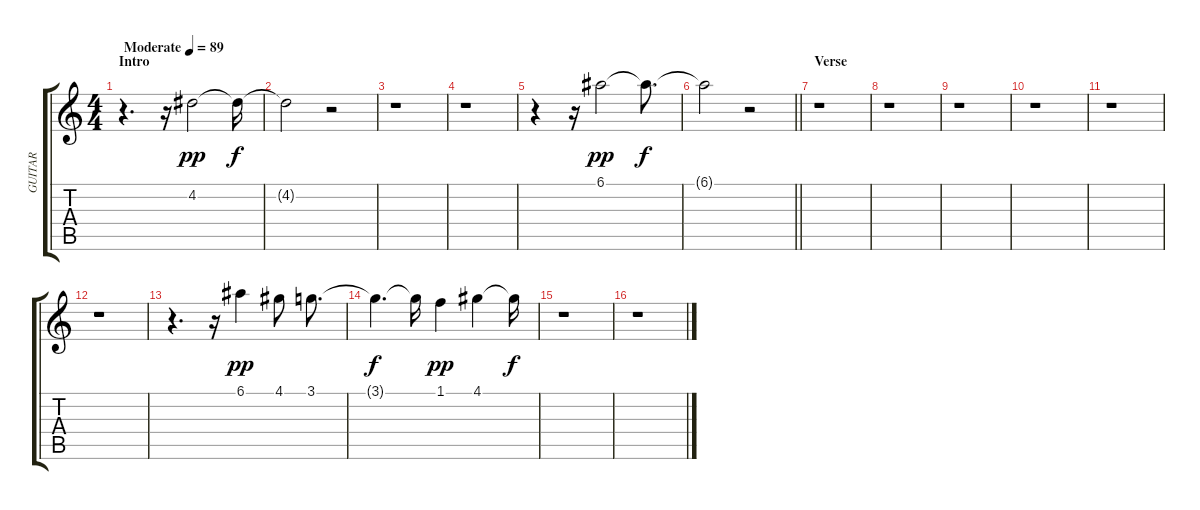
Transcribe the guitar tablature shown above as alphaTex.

\track ("GUITAR" "GUITAR") {instrument electricguitarjazz}
\staff {score tabs}
\tuning (E4 B3 G3 D3 A2 E2) {hide}
\ts (4 4)
\section ("" "Intro")
\tempo (89 "Moderate")
\clef g2
\ks c
r.4{d dy pp instrument electricguitarjazz} r.16 4.2.2 4.2{t}.16{dy f} |
4.2{t}.2 r.2 |
r.1 |
r.1 |
r.4 r.16 6.1.2{dy pp} 6.1{t}.8{d dy f} |
\barLineRight lightlight
6.1{t}.2 r.2 |
\section ("" "Verse")
r.1 |
r.1 |
r.1 |
r.1 |
r.1 |
r.1 |
r.4{d} r.16 6.1.4{dy pp} 4.1.8 3.1.8{d} |
3.1{t}.4{d dy f} 3.1{t}.16 1.1.4{dy pp} 4.1.4 4.1{t}.16{dy f} |
r.1 |
r.1
